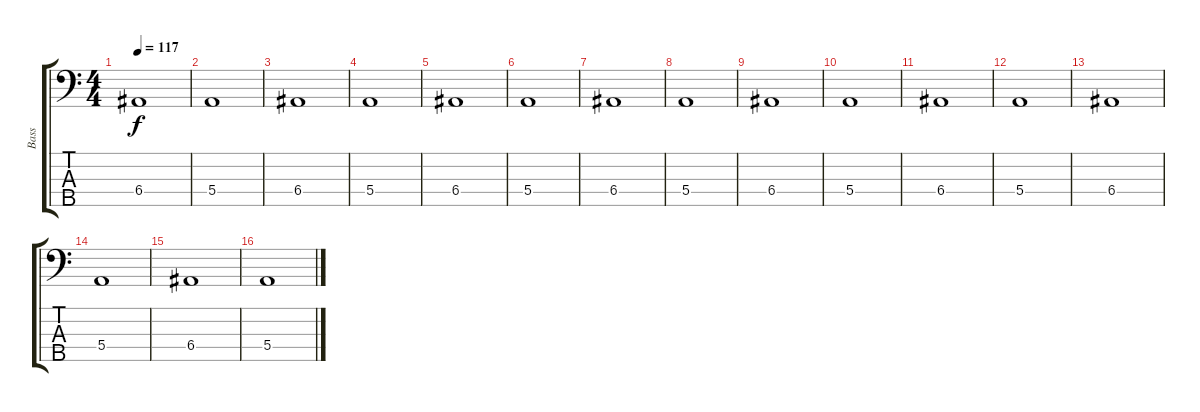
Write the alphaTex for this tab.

\track ("Bass" "Bass") {instrument electricbasspick}
\staff {score tabs}
\tuning (G2 D2 A1 E1 B0) {hide}
\ts (4 4)
\tempo 117
\clef f4
\ks c
6.4.1{dy f} |
5.4.1 |
6.4.1 |
5.4.1 |
6.4.1 |
5.4.1 |
6.4.1 |
5.4.1 |
6.4.1 |
5.4.1 |
6.4.1 |
5.4.1 |
6.4.1 |
5.4.1 |
6.4.1 |
5.4.1
